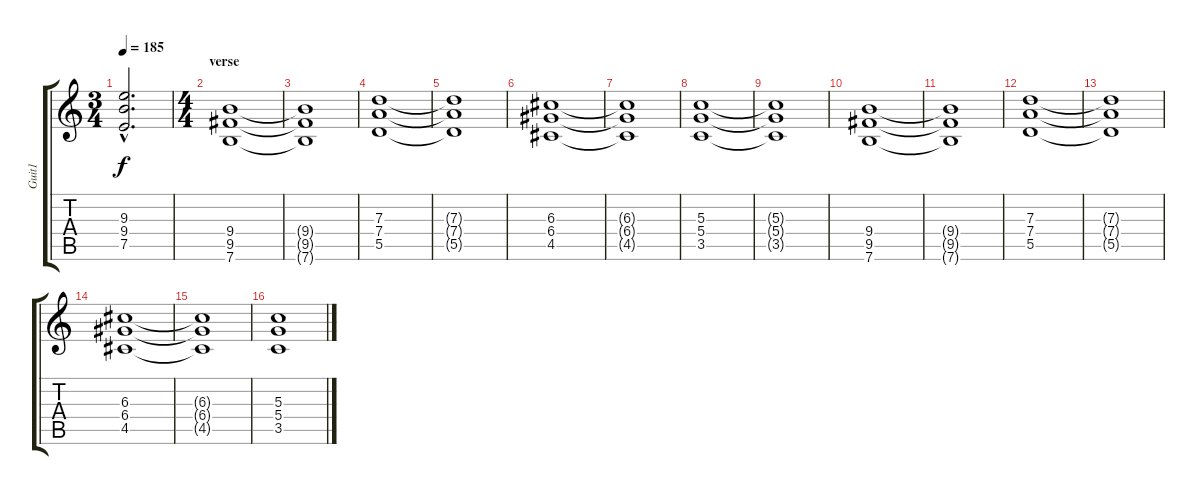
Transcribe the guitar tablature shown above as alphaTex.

\track ("Guit1" "Guit1") {instrument acousticguitarsteel}
\staff {score tabs}
\tuning (E4 B3 G3 D3 A2 E2) {hide}
\ts (3 4)
\tempo 185
\clef g2
\ks c
(9.3{hac t} 9.4{hac t} 7.5{hac t}).2{d dy f} |
\ts (4 4)
\section ("" "verse")
(9.4 9.5 7.6).1{volume 11 instrument overdrivenguitar} |
(9.4{t} 9.5{t} 7.6{t}).1 |
(7.3 7.4 5.5).1 |
(7.3{t} 7.4{t} 5.5{t}).1 |
(6.3 6.4 4.5).1 |
(6.3{t} 6.4{t} 4.5{t}).1 |
(5.3 5.4 3.5).1 |
(5.3{t} 5.4{t} 3.5{t}).1 |
(9.4 9.5 7.6).1{volume 11 instrument overdrivenguitar} |
(9.4{t} 9.5{t} 7.6{t}).1 |
(7.3 7.4 5.5).1 |
(7.3{t} 7.4{t} 5.5{t}).1 |
(6.3 6.4 4.5).1 |
(6.3{t} 6.4{t} 4.5{t}).1 |
(5.3 5.4 3.5).1
